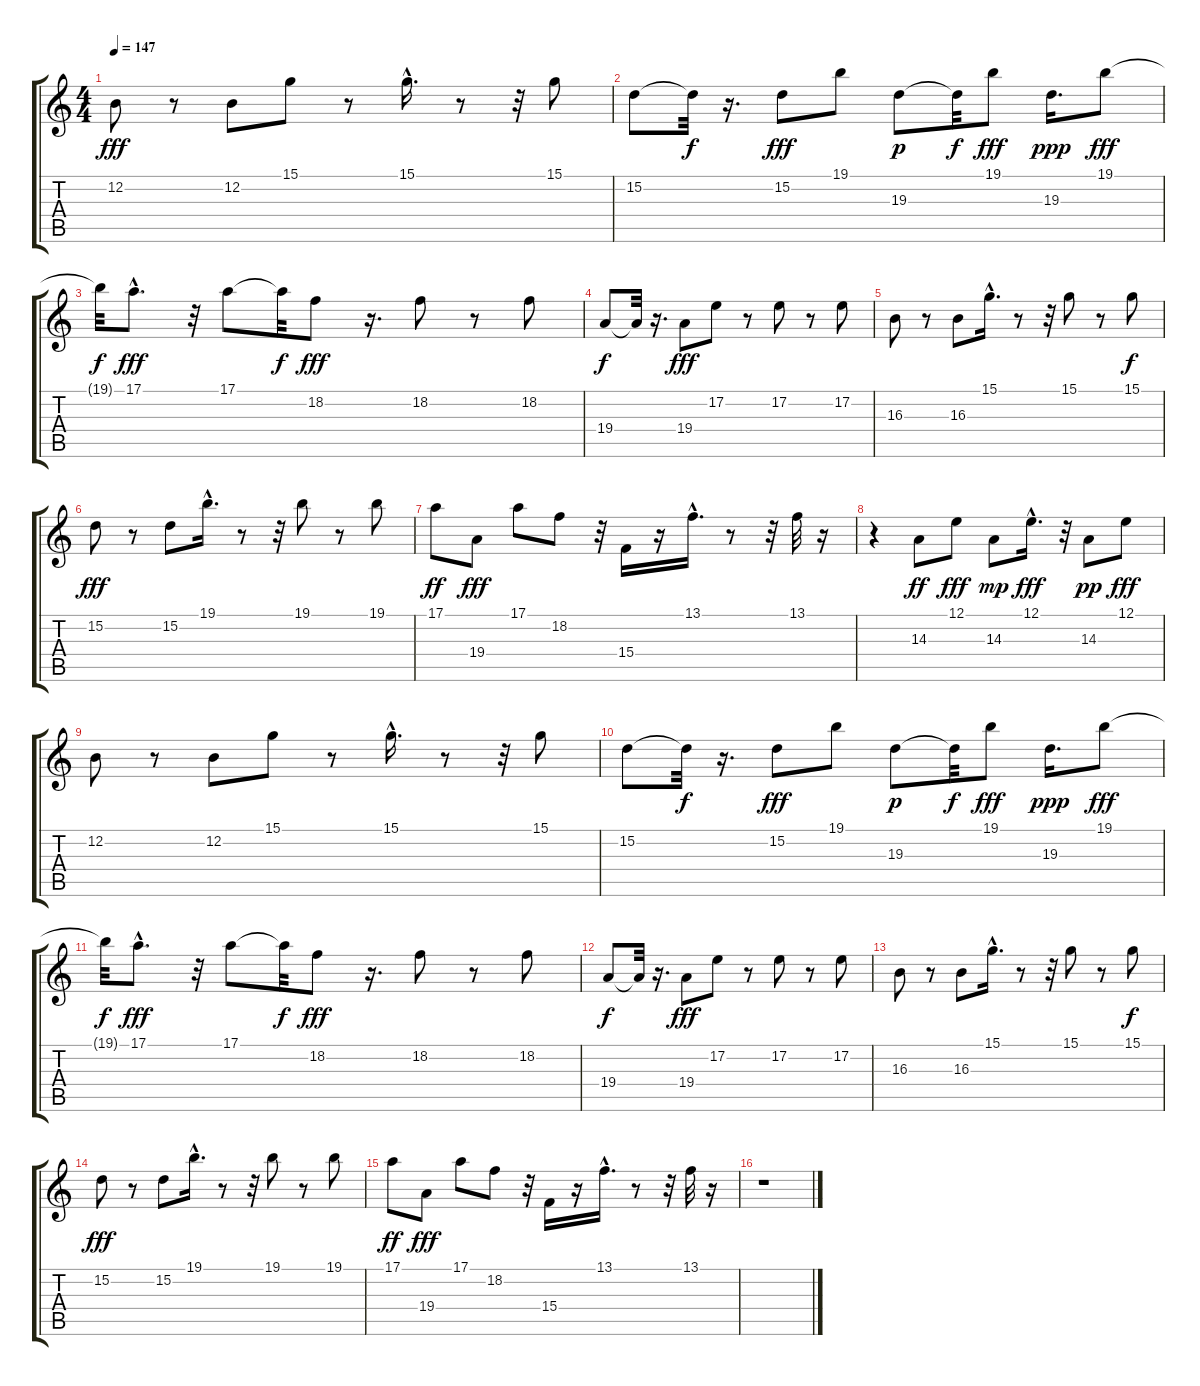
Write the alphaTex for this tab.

\track "" {instrument woodblock}
\staff {score tabs}
\tuning (E4 B3 G3 D3 A2 E2) {hide}
\ts (4 4)
\tempo 147
\clef g2
\ks c
12.2.8{dy fff} r.8 12.2.8 15.1.8 r.8 15.1{hac}.16{d} r.8 r.32 15.1.8 |
15.2.8 15.2{t}.32{dy f} r.16{d} 15.2.8{dy fff} 19.1.8 19.3.8{dy p} 19.3{t}.32{dy f} 19.1.8{dy fff} 19.3.16{d dy ppp} 19.1.8{dy fff} |
19.1{t}.32{dy f} 17.1{hac}.8{d dy fff} r.32 17.1.8 17.1{t}.32{dy f} 18.2.8{dy fff volume 13} r.16{d} 18.2.8{volume 14} r.8 18.2.8{volume 15} |
19.4.8{dy f} 19.4{t}.32 r.16{d} 19.4.8{dy fff} 17.2.8 r.8 17.2.8 r.8 17.2.8 |
16.3.8 r.8 16.3.8 15.1{hac}.16{d} r.8 r.32 15.1.8{volume 16} r.8 15.1.8{dy f} |
15.2.8{dy fff} r.8 15.2.8 19.1{hac}.16{d} r.8 r.32 19.1.8 r.8 19.1.8 |
17.1.8{dy ff} 19.4.8{dy fff} 17.1.8 18.2.8 r.32 15.4.16 r.16 13.1{hac}.16{d} r.8 r.32 13.1.32 r.16 |
r.4 14.3.8{dy ff} 12.1.8{dy fff} 14.3.8{dy mp} 12.1{hac}.16{d dy fff} r.32 14.3.8{dy pp} 12.1.8{dy fff} |
12.2.8 r.8 12.2.8 15.1.8 r.8 15.1{hac}.16{d} r.8 r.32 15.1.8 |
15.2.8 15.2{t}.32{dy f} r.16{d} 15.2.8{dy fff} 19.1.8 19.3.8{dy p} 19.3{t}.32{dy f} 19.1.8{dy fff} 19.3.16{d dy ppp} 19.1.8{dy fff} |
19.1{t}.32{dy f} 17.1{hac}.8{d dy fff} r.32 17.1.8 17.1{t}.32{dy f} 18.2.8{dy fff volume 13} r.16{d} 18.2.8{volume 14} r.8 18.2.8{volume 15} |
19.4.8{dy f} 19.4{t}.32 r.16{d} 19.4.8{dy fff} 17.2.8 r.8 17.2.8 r.8 17.2.8 |
16.3.8 r.8 16.3.8 15.1{hac}.16{d} r.8 r.32 15.1.8{volume 16} r.8 15.1.8{dy f} |
15.2.8{dy fff} r.8 15.2.8 19.1{hac}.16{d} r.8 r.32 19.1.8 r.8 19.1.8 |
17.1.8{dy ff} 19.4.8{dy fff} 17.1.8 18.2.8 r.32 15.4.16 r.16 13.1{hac}.16{d} r.8 r.32 13.1.32 r.16 |
r.1
